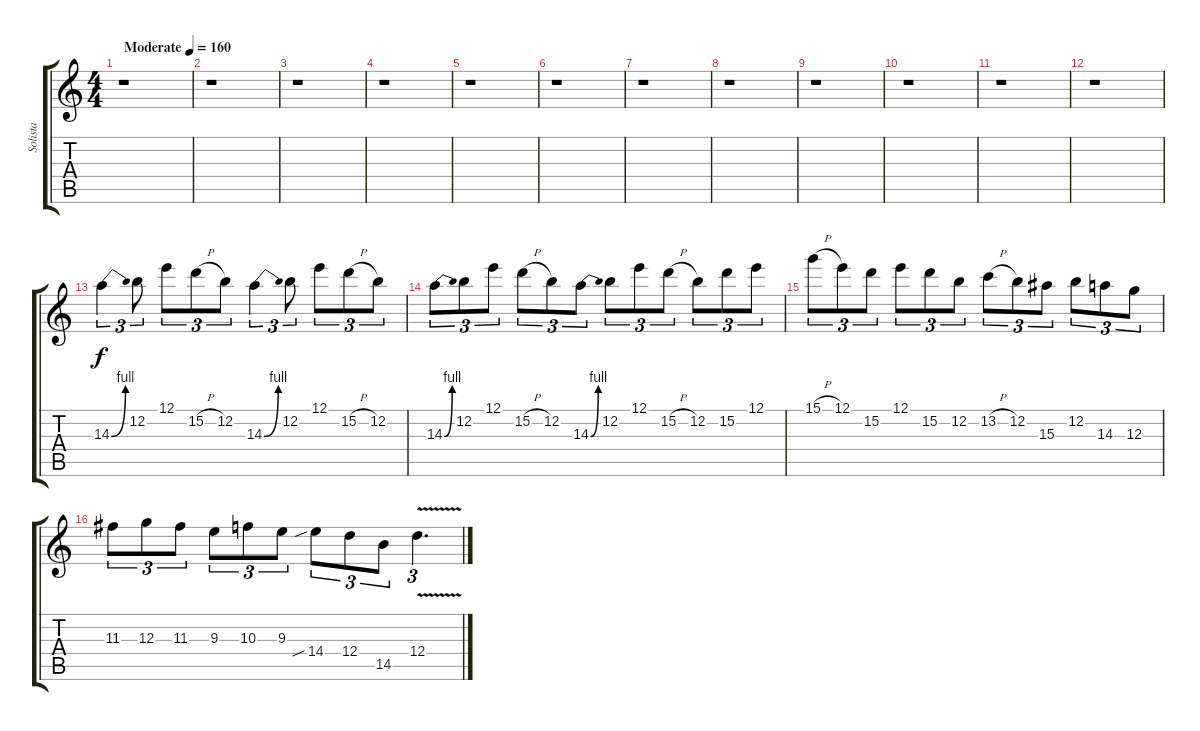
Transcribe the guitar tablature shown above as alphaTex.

\track ("Solista" "Solista") {instrument distortionguitar}
\staff {score tabs}
\tuning (E4 B3 G3 D3 A2 E2) {hide}
\ts (4 4)
\tempo (160 "Moderate")
\clef g2
\ks c
r.1{dy f instrument distortionguitar} |
r.1 |
r.1 |
r.1 |
r.1 |
r.1 |
r.1 |
r.1 |
r.1 |
r.1 |
r.1 |
r.1 |
14.3{be (bend 0 0 60 4)}.4{tu (3 2)} 12.2.8{tu (3 2)} 12.1.8{tu (3 2)} 15.2{h}.8{tu (3 2)} 12.2.8{tu (3 2)} 14.3{be (bend 0 0 60 4)}.4{tu (3 2)} 12.2.8{tu (3 2)} 12.1.8{tu (3 2)} 15.2{h}.8{tu (3 2)} 12.2.8{tu (3 2)} |
14.3{be (bend 0 0 60 4)}.8{tu (3 2)} 12.2.8{tu (3 2)} 12.1.8{tu (3 2)} 15.2{h}.8{tu (3 2)} 12.2.8{tu (3 2)} 14.3{be (bend 0 0 60 4)}.8{tu (3 2)} 12.2.8{tu (3 2)} 12.1.8{tu (3 2)} 15.2{h}.8{tu (3 2)} 12.2.8{tu (3 2)} 15.2.8{tu (3 2)} 12.1.8{tu (3 2)} |
15.1{h}.8{tu (3 2)} 12.1.8{tu (3 2)} 15.2.8{tu (3 2)} 12.1.8{tu (3 2)} 15.2.8{tu (3 2)} 12.2.8{tu (3 2)} 13.2{h}.8{tu (3 2)} 12.2.8{tu (3 2)} 15.3.8{tu (3 2)} 12.2.8{tu (3 2)} 14.3.8{tu (3 2)} 12.3.8{tu (3 2)} |
11.3.8{tu (3 2)} 12.3.8{tu (3 2)} 11.3.8{tu (3 2)} 9.3.8{tu (3 2)} 10.3.8{tu (3 2)} 9.3.8{tu (3 2)} 14.4{sib}.8{tu (3 2)} 12.4.8{tu (3 2)} 14.5.8{tu (3 2)} 12.4{v}.4{d tu (3 2)}
